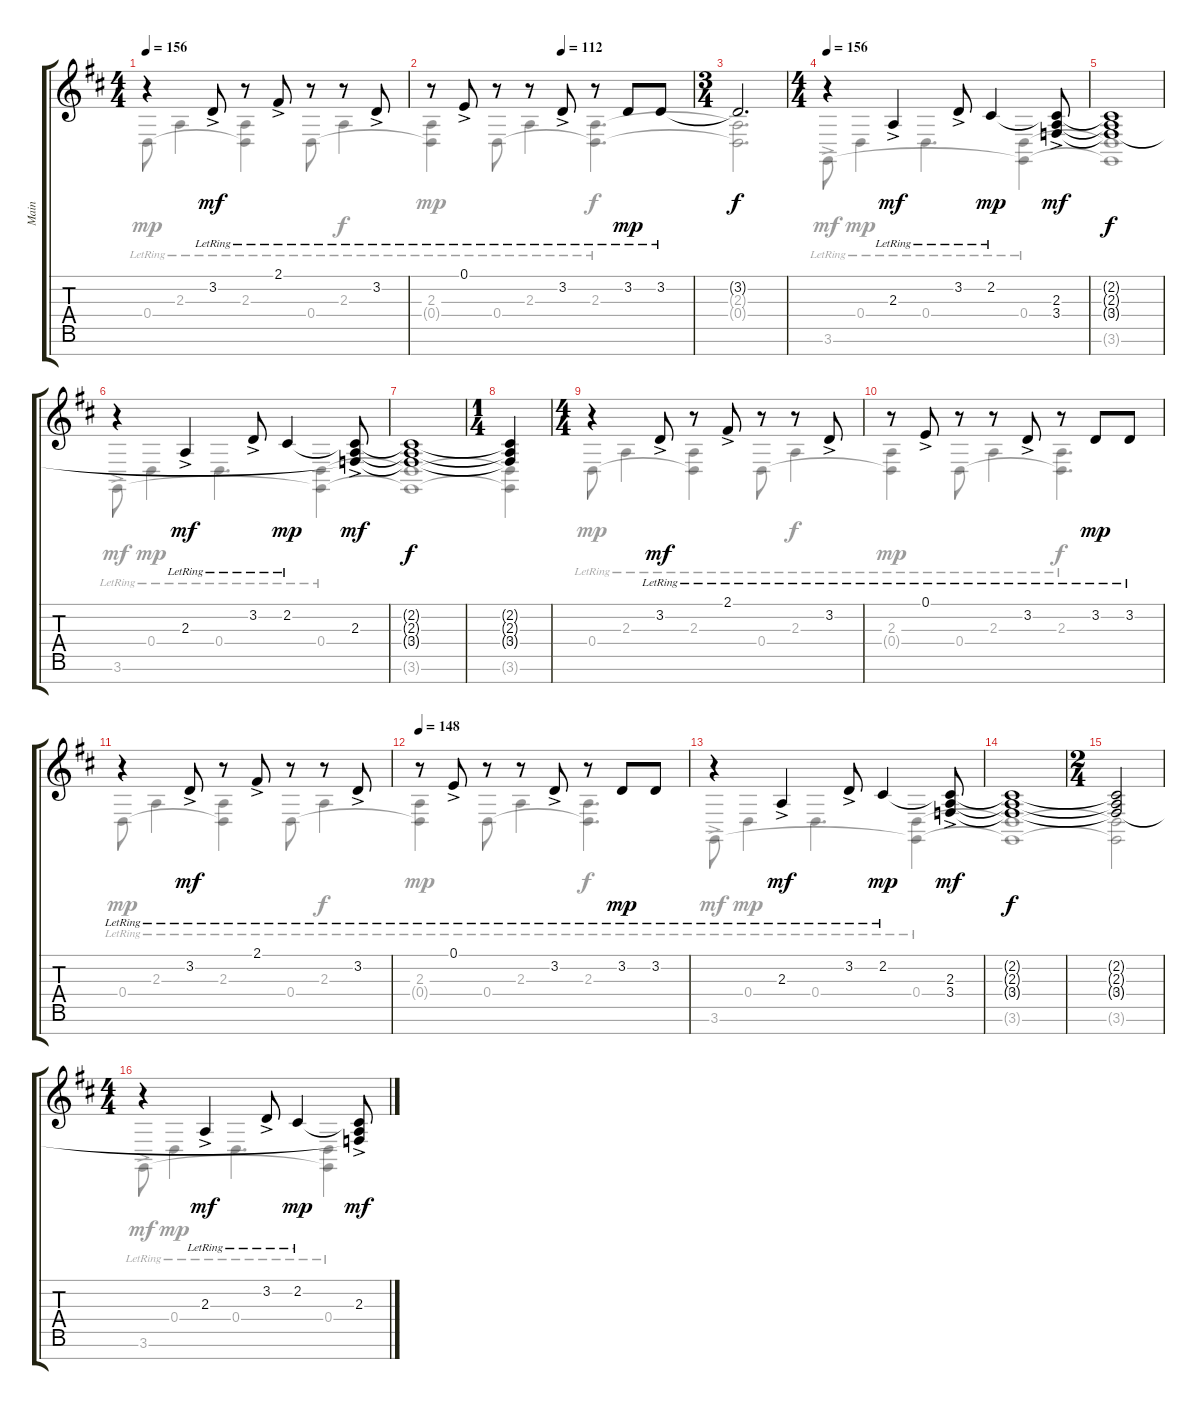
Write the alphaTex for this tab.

\track ("Main" "Main") {instrument acousticgrandpiano}
\staff {score tabs}
\tuning (E4 B3 G3 D3 A2 E2 B1) {hide}
\voice
\ts (4 4)
\tempo 156
\clef g2
\ks d
r.4{dy mp} 3.2{ac lr}.8{dy mf} r.8 2.1{ac lr}.8 r.8 r.8 3.2{ac lr}.8 |
\tempo (112 0.5)
r.8 0.1{ac lr}.8 r.8 r.8 3.2{ac lr}.8 r.8 3.2{lr}.8{dy mp} 3.2{lr}.8 |
\ts (3 4)
3.2{t}.2{d dy f} |
\ts (4 4)
\tempo 156
r.4 2.3{ac lr}.4{dy mf} 3.2{ac lr}.8 2.2{lr}.4{dy mp} (2.2{t} 2.3{ac} 3.4).8{dy mf} |
(2.2{t} 2.3{t} 3.4{t}).1{dy f} |
r.4 2.3{ac lr}.4{dy mf} 3.2{ac lr}.8 2.2{lr}.4{dy mp} (2.2{t} 2.3{ac} 3.4{t}).8{dy mf} |
(2.2{t} 2.3{t} 3.4{t}).1{dy f} |
\ts (1 4)
(2.2{t} 2.3{t} 3.4{t}).4 |
\ts (4 4)
r.4 3.2{ac lr}.8{dy mf} r.8 2.1{ac lr}.8 r.8 r.8 3.2{ac lr}.8 |
r.8 0.1{ac lr}.8 r.8 r.8 3.2{ac lr}.8 r.8 3.2{lr}.8{dy mp} 3.2{lr}.8 |
r.4 3.2{ac lr}.8{dy mf} r.8 2.1{ac lr}.8 r.8 r.8 3.2{ac lr}.8 |
\tempo 148
r.8 0.1{ac lr}.8 r.8 r.8 3.2{ac lr}.8 r.8 3.2{lr}.8{dy mp} 3.2{lr}.8 |
r.4 2.3{ac lr}.4{dy mf} 3.2{ac lr}.8 2.2{lr}.4{dy mp} (2.2{t} 2.3{ac} 3.4).8{dy mf} |
(2.2{t} 2.3{t} 3.4{t}).1{dy f} |
\ts (2 4)
(2.2{t} 2.3{t} 3.4{t}).2 |
\ts (4 4)
r.4 2.3{ac lr}.4{dy mf} 3.2{ac lr}.8 2.2{lr}.4{dy mp} (2.2{t} 2.3{ac} 3.4{t}).8{dy mf}
\voice
\clef g2
\ottava regular
\simile none
\ks d
0.4{lr}.8{dy mp} 2.3{lr}.4 (2.3{lr} 0.4{t}).4 0.4{lr}.8 2.3{lr}.4{dy f} |
(2.3{lr} 0.4{t}).4{dy mp} 0.4{lr}.8 2.3{lr}.4 (2.3{lr} 0.4{t}).4{d dy f} |
(2.3{t} 0.4{t}).2{d} |
3.6{ac lr}.8{dy mf} 0.4{lr}.4{dy mp} 0.4{lr}.4{d} (0.4{lr} 3.6{t}).4 |
(0.4{t} 3.6{t}).1{dy f} |
3.6{ac lr}.8{dy mf} 0.4{lr}.4{dy mp} 0.4{lr}.4{d} (0.4{lr} 3.6{t}).4 |
(0.4{t} 3.6{t}).1{dy f} |
(0.4{t} 3.6{t}).4 |
0.4{lr}.8{dy mp} 2.3{lr}.4 (2.3{lr} 0.4{t}).4 0.4{lr}.8 2.3{lr}.4{dy f} |
(2.3{lr} 0.4{t}).4{dy mp} 0.4{lr}.8 2.3{lr}.4 (2.3{lr} 0.4{t}).4{d dy f} |
0.4{lr}.8{dy mp} 2.3{lr}.4 (2.3{lr} 0.4{t}).4 0.4{lr}.8 2.3{lr}.4{dy f} |
(2.3{lr} 0.4{t}).4{dy mp} 0.4{lr}.8 2.3{lr}.4 (2.3{lr} 0.4{t}).4{d dy f} |
3.6{ac lr}.8{dy mf} 0.4{lr}.4{dy mp} 0.4{lr}.4{d} (0.4{lr} 3.6{t}).4 |
(0.4{t} 3.6{t}).1{dy f} |
(0.4{t} 3.6{t}).2 |
3.6{ac lr}.8{dy mf} 0.4{lr}.4{dy mp} 0.4{lr}.4{d} (0.4{lr} 3.6{t}).4
